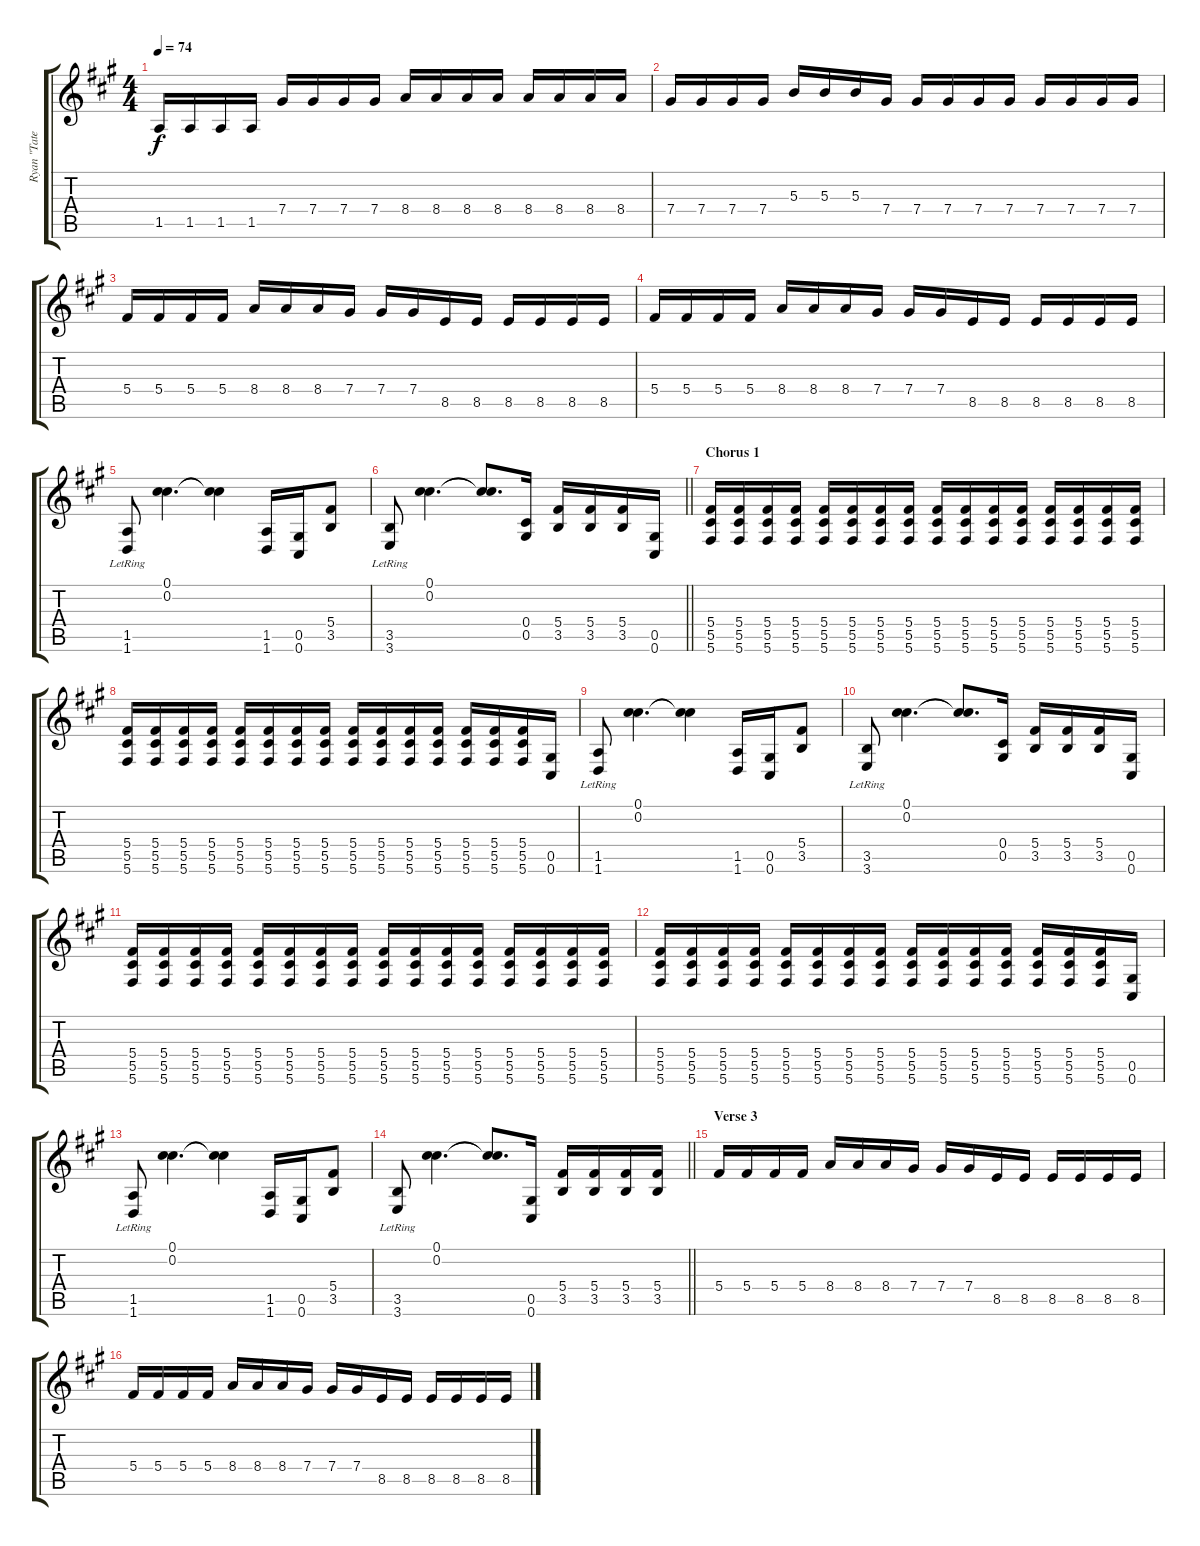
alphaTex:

\track ("Ryan \"Tater\" Johnson" "Ryan \"Tate") {instrument distortionguitar}
\staff {score tabs}
\tuning (Db4 Db4 Gb3 Db3 Ab2 Db2) {hide}
\ts (4 4)
\tempo 74
\clef g2
\ks f#minor
1.5.16{dy f} 1.5.16 1.5.16 1.5.16 7.4.16 7.4.16 7.4.16 7.4.16 8.4.16 8.4.16 8.4.16 8.4.16 8.4.16 8.4.16 8.4.16 8.4.16 |
7.4.16 7.4.16 7.4.16 7.4.16 5.3.16 5.3.16 5.3.16 7.4.16 7.4.16 7.4.16 7.4.16 7.4.16 7.4.16 7.4.16 7.4.16 7.4.16 |
5.4.16 5.4.16 5.4.16 5.4.16 8.4.16 8.4.16 8.4.16 7.4.16 7.4.16 7.4.16 8.5.16 8.5.16 8.5.16 8.5.16 8.5.16 8.5.16 |
5.4.16 5.4.16 5.4.16 5.4.16 8.4.16 8.4.16 8.4.16 7.4.16 7.4.16{instrument distortionguitar} 7.4.16 8.5.16 8.5.16 8.5.16 8.5.16 8.5.16 8.5.16 |
(1.5{lr} 1.6{lr}).8 (0.1 0.2).4{d} (0.1{t} 0.2{t}).4 (1.5 1.6).16 (0.5 0.6).16 (5.4 3.5).8 |
\barLineRight lightlight
(3.5{lr} 3.6{lr}).8 (0.1 0.2).4{d} (0.1{t} 0.2{t}).8{d} (0.4 0.5).16 (5.4 3.5).16 (5.4 3.5).16 (5.4 3.5).16 (0.5 0.6).16 |
\section ("" "Chorus 1")
(5.4 5.5 5.6).16 (5.4 5.5 5.6).16 (5.4 5.5 5.6).16 (5.4 5.5 5.6).16 (5.4 5.5 5.6).16 (5.4 5.5 5.6).16 (5.4 5.5 5.6).16 (5.4 5.5 5.6).16 (5.4 5.5 5.6).16 (5.4 5.5 5.6).16 (5.4 5.5 5.6).16 (5.4 5.5 5.6).16 (5.4 5.5 5.6).16 (5.4 5.5 5.6).16 (5.4 5.5 5.6).16 (5.4 5.5 5.6).16 |
(5.4 5.5 5.6).16 (5.4 5.5 5.6).16 (5.4 5.5 5.6).16 (5.4 5.5 5.6).16 (5.4 5.5 5.6).16 (5.4 5.5 5.6).16 (5.4 5.5 5.6).16 (5.4 5.5 5.6).16 (5.4 5.5 5.6).16 (5.4 5.5 5.6).16 (5.4 5.5 5.6).16 (5.4 5.5 5.6).16 (5.4 5.5 5.6).16 (5.4 5.5 5.6).16 (5.4 5.5 5.6).16 (0.5 0.6).16 |
(1.5{lr} 1.6{lr}).8 (0.1 0.2).4{d} (0.1{t} 0.2{t}).4 (1.5 1.6).16 (0.5 0.6).16 (5.4 3.5).8 |
(3.5{lr} 3.6{lr}).8 (0.1 0.2).4{d} (0.1{t} 0.2{t}).8{d} (0.4 0.5).16 (5.4 3.5).16 (5.4 3.5).16 (5.4 3.5).16 (0.5 0.6).16 |
(5.4 5.5 5.6).16 (5.4 5.5 5.6).16 (5.4 5.5 5.6).16 (5.4 5.5 5.6).16 (5.4 5.5 5.6).16 (5.4 5.5 5.6).16 (5.4 5.5 5.6).16 (5.4 5.5 5.6).16 (5.4 5.5 5.6).16 (5.4 5.5 5.6).16 (5.4 5.5 5.6).16 (5.4 5.5 5.6).16 (5.4 5.5 5.6).16 (5.4 5.5 5.6).16 (5.4 5.5 5.6).16 (5.4 5.5 5.6).16 |
(5.4 5.5 5.6).16 (5.4 5.5 5.6).16 (5.4 5.5 5.6).16 (5.4 5.5 5.6).16 (5.4 5.5 5.6).16 (5.4 5.5 5.6).16 (5.4 5.5 5.6).16 (5.4 5.5 5.6).16 (5.4 5.5 5.6).16 (5.4 5.5 5.6).16 (5.4 5.5 5.6).16 (5.4 5.5 5.6).16 (5.4 5.5 5.6).16 (5.4 5.5 5.6).16 (5.4 5.5 5.6).16 (0.5 0.6).16 |
(1.5{lr} 1.6{lr}).8 (0.1 0.2).4{d} (0.1{t} 0.2{t}).4 (1.5 1.6).16 (0.5 0.6).16 (5.4 3.5).8 |
\barLineRight lightlight
(3.5{lr} 3.6{lr}).8 (0.1 0.2).4{d} (0.1{t} 0.2{t}).8{d} (0.5 0.6).16 (5.4 3.5).16 (5.4 3.5).16 (5.4 3.5).16 (5.4 3.5).16 |
\section ("" "Verse 3")
5.4.16{instrument electricguitarmuted} 5.4.16 5.4.16 5.4.16 8.4.16 8.4.16 8.4.16 7.4.16 7.4.16 7.4.16 8.5.16 8.5.16 8.5.16 8.5.16 8.5.16 8.5.16 |
5.4.16{instrument electricguitarmuted} 5.4.16 5.4.16 5.4.16 8.4.16 8.4.16 8.4.16 7.4.16 7.4.16 7.4.16 8.5.16 8.5.16 8.5.16 8.5.16 8.5.16 8.5.16
